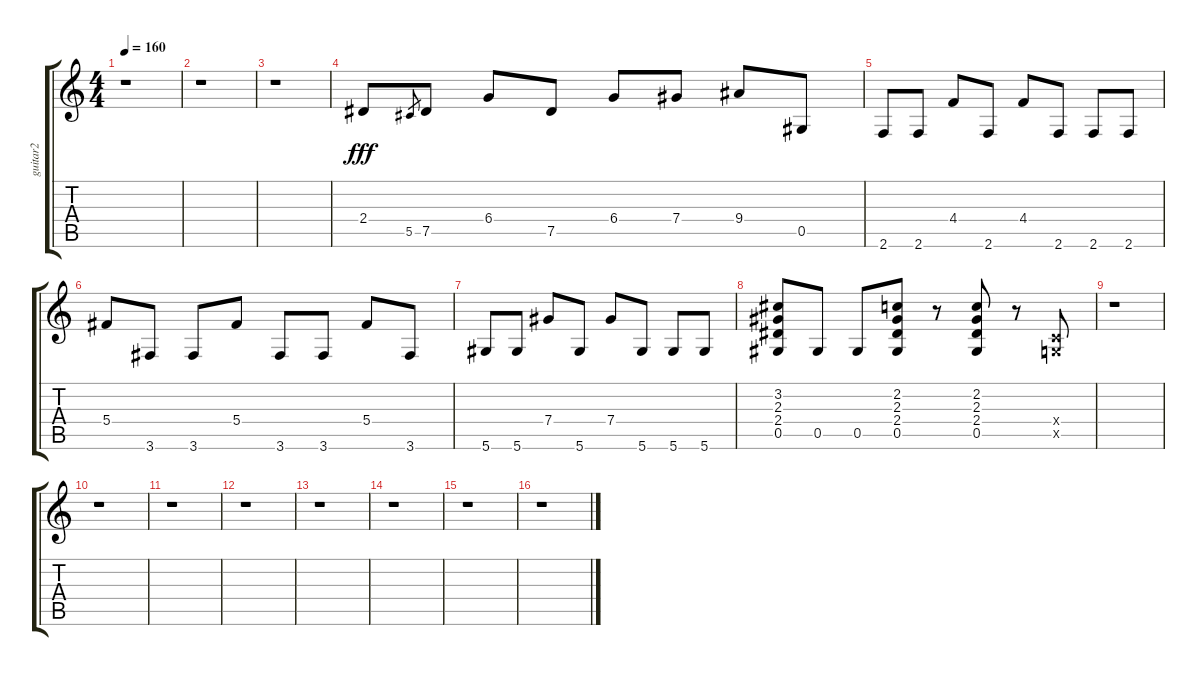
\track ("guitar2" "guitar2") {instrument distortionguitar}
\staff {score tabs}
\tuning (Eb4 Bb3 Gb3 Db3 Ab2 Eb2) {hide}
\ts (4 4)
\tempo 160
\clef g2
\ks c
r.1{dy fff} |
r.1 |
r.1 |
2.4.8 5.5.8{gr} 7.5.8 6.4.8 7.5.8 6.4.8 7.4.8 9.4.8 0.5.8 |
2.6.8 2.6.8 4.4.8 2.6.8 4.4.8 2.6.8 2.6.8 2.6.8 |
5.4.8 3.6.8 3.6.8 5.4.8 3.6.8 3.6.8 5.4.8 3.6.8 |
5.6.8 5.6.8 7.4.8 5.6.8 7.4.8 5.6.8 5.6.8 5.6.8 |
(3.2 2.3 2.4 0.5).8 0.5.8 0.5.8 (2.2 2.3 2.4 0.5).8 r.8 (2.2 2.3 2.4 0.5).8 r.8 (-1.4{x} -1.5{x}).8 |
r.1 |
r.1 |
r.1 |
r.1 |
r.1 |
r.1 |
r.1 |
r.1
